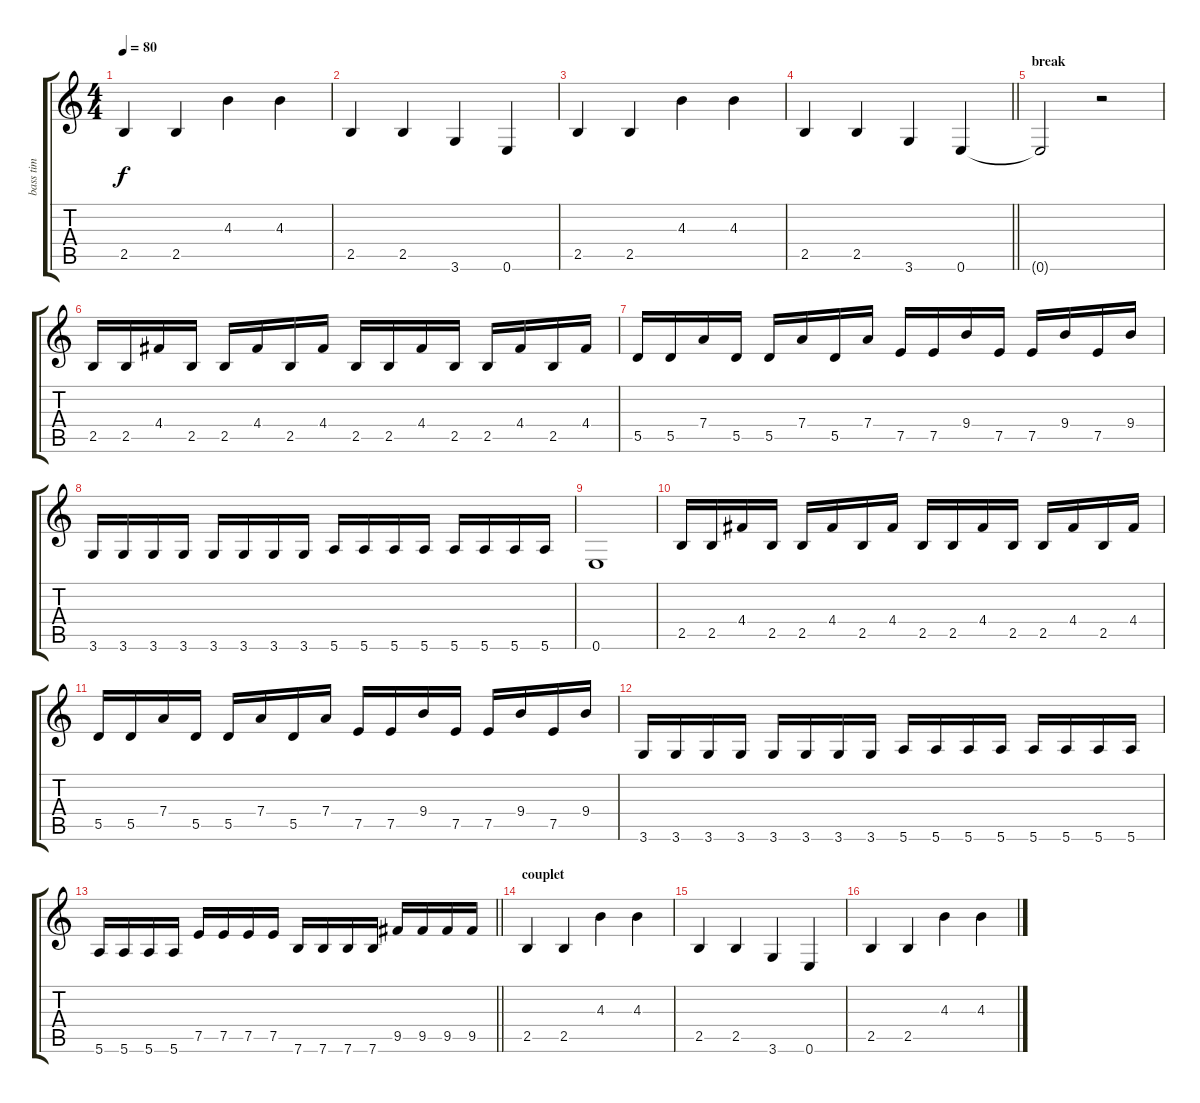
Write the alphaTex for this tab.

\track ("bass tim" "bass tim") {instrument electricbasspick}
\staff {score tabs}
\tuning (E4 B3 G3 D3 A2 E2) {hide}
\ts (4 4)
\tempo 80
\clef g2
\ks c
2.5.4{dy f} 2.5.4 4.3.4 4.3.4 |
2.5.4 2.5.4 3.6.4 0.6.4 |
2.5.4 2.5.4 4.3.4 4.3.4 |
\barLineRight lightlight
2.5.4 2.5.4 3.6.4 0.6.4 |
\section ("" "break")
0.6{t}.2 r.2 |
2.5.16 2.5.16 4.4.16 2.5.16 2.5.16 4.4.16 2.5.16 4.4.16 2.5.16 2.5.16 4.4.16 2.5.16 2.5.16 4.4.16 2.5.16 4.4.16 |
5.5.16 5.5.16 7.4.16 5.5.16 5.5.16 7.4.16 5.5.16 7.4.16 7.5.16 7.5.16 9.4.16 7.5.16 7.5.16 9.4.16 7.5.16 9.4.16 |
3.6.16 3.6.16 3.6.16 3.6.16 3.6.16 3.6.16 3.6.16 3.6.16 5.6.16 5.6.16 5.6.16 5.6.16 5.6.16 5.6.16 5.6.16 5.6.16 |
0.6.1 |
2.5.16 2.5.16 4.4.16 2.5.16 2.5.16 4.4.16 2.5.16 4.4.16 2.5.16 2.5.16 4.4.16 2.5.16 2.5.16 4.4.16 2.5.16 4.4.16 |
5.5.16 5.5.16 7.4.16 5.5.16 5.5.16 7.4.16 5.5.16 7.4.16 7.5.16 7.5.16 9.4.16 7.5.16 7.5.16 9.4.16 7.5.16 9.4.16 |
3.6.16 3.6.16 3.6.16 3.6.16 3.6.16 3.6.16 3.6.16 3.6.16 5.6.16 5.6.16 5.6.16 5.6.16 5.6.16 5.6.16 5.6.16 5.6.16 |
\barLineRight lightlight
5.6.16 5.6.16 5.6.16 5.6.16 7.5.16 7.5.16 7.5.16 7.5.16 7.6.16 7.6.16 7.6.16 7.6.16 9.5.16 9.5.16 9.5.16 9.5.16 |
\section ("" "couplet")
2.5.4 2.5.4 4.3.4 4.3.4 |
2.5.4 2.5.4 3.6.4 0.6.4 |
2.5.4 2.5.4 4.3.4 4.3.4
